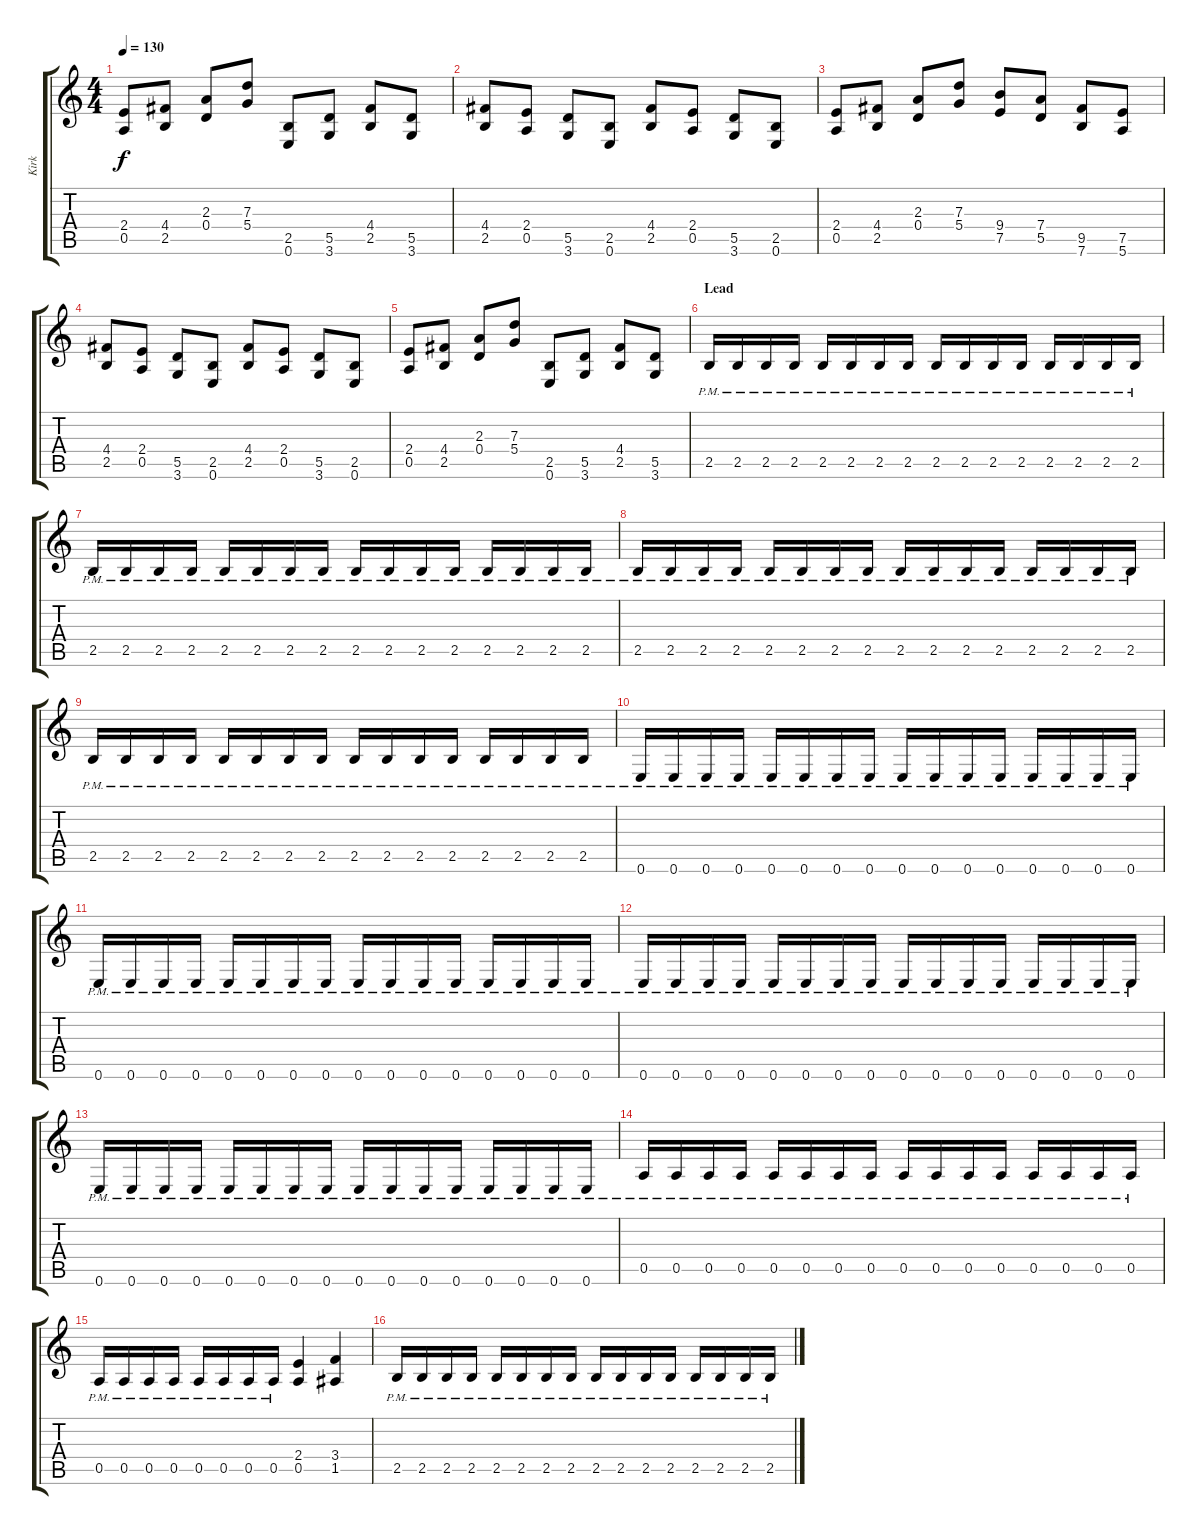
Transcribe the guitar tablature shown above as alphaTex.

\track ("Kirk" "Kirk") {instrument overdrivenguitar}
\staff {score tabs}
\tuning (E4 B3 G3 D3 A2 E2) {hide}
\ts (4 4)
\tempo 130
\clef g2
\ks c
(2.4 0.5).8{dy f} (4.4 2.5).8 (2.3 0.4).8 (7.3 5.4).8 (2.5 0.6).8 (5.5 3.6).8 (4.4 2.5).8 (5.5 3.6).8 |
(4.4 2.5).8 (2.4 0.5).8 (5.5 3.6).8 (2.5 0.6).8 (4.4 2.5).8 (2.4 0.5).8 (5.5 3.6).8 (2.5 0.6).8 |
(2.4 0.5).8 (4.4 2.5).8 (2.3 0.4).8 (7.3 5.4).8 (9.4 7.5).8 (7.4 5.5).8 (9.5 7.6).8 (7.5 5.6).8 |
(4.4 2.5).8 (2.4 0.5).8 (5.5 3.6).8 (2.5 0.6).8 (4.4 2.5).8 (2.4 0.5).8 (5.5 3.6).8 (2.5 0.6).8 |
(2.4 0.5).8 (4.4 2.5).8 (2.3 0.4).8 (7.3 5.4).8 (2.5 0.6).8 (5.5 3.6).8 (4.4 2.5).8 (5.5 3.6).8 |
\section ("" "Lead")
2.5{pm}.16 2.5{pm}.16 2.5{pm}.16 2.5{pm}.16 2.5{pm}.16 2.5{pm}.16 2.5{pm}.16 2.5{pm}.16 2.5{pm}.16 2.5{pm}.16 2.5{pm}.16 2.5{pm}.16 2.5{pm}.16 2.5{pm}.16 2.5{pm}.16 2.5{pm}.16 |
2.5{pm}.16 2.5{pm}.16 2.5{pm}.16 2.5{pm}.16 2.5{pm}.16 2.5{pm}.16 2.5{pm}.16 2.5{pm}.16 2.5{pm}.16 2.5{pm}.16 2.5{pm}.16 2.5{pm}.16 2.5{pm}.16 2.5{pm}.16 2.5{pm}.16 2.5{pm}.16 |
2.5{pm}.16 2.5{pm}.16 2.5{pm}.16 2.5{pm}.16 2.5{pm}.16 2.5{pm}.16 2.5{pm}.16 2.5{pm}.16 2.5{pm}.16 2.5{pm}.16 2.5{pm}.16 2.5{pm}.16 2.5{pm}.16 2.5{pm}.16 2.5{pm}.16 2.5{pm}.16 |
2.5{pm}.16 2.5{pm}.16 2.5{pm}.16 2.5{pm}.16 2.5{pm}.16 2.5{pm}.16 2.5{pm}.16 2.5{pm}.16 2.5{pm}.16 2.5{pm}.16 2.5{pm}.16 2.5{pm}.16 2.5{pm}.16 2.5{pm}.16 2.5{pm}.16 2.5{pm}.16 |
0.6{pm}.16 0.6{pm}.16 0.6{pm}.16 0.6{pm}.16 0.6{pm}.16 0.6{pm}.16 0.6{pm}.16 0.6{pm}.16 0.6{pm}.16 0.6{pm}.16 0.6{pm}.16 0.6{pm}.16 0.6{pm}.16 0.6{pm}.16 0.6{pm}.16 0.6{pm}.16 |
0.6{pm}.16 0.6{pm}.16 0.6{pm}.16 0.6{pm}.16 0.6{pm}.16 0.6{pm}.16 0.6{pm}.16 0.6{pm}.16 0.6{pm}.16 0.6{pm}.16 0.6{pm}.16 0.6{pm}.16 0.6{pm}.16 0.6{pm}.16 0.6{pm}.16 0.6{pm}.16 |
0.6{pm}.16 0.6{pm}.16 0.6{pm}.16 0.6{pm}.16 0.6{pm}.16 0.6{pm}.16 0.6{pm}.16 0.6{pm}.16 0.6{pm}.16 0.6{pm}.16 0.6{pm}.16 0.6{pm}.16 0.6{pm}.16 0.6{pm}.16 0.6{pm}.16 0.6{pm}.16 |
0.6{pm}.16 0.6{pm}.16 0.6{pm}.16 0.6{pm}.16 0.6{pm}.16 0.6{pm}.16 0.6{pm}.16 0.6{pm}.16 0.6{pm}.16 0.6{pm}.16 0.6{pm}.16 0.6{pm}.16 0.6{pm}.16 0.6{pm}.16 0.6{pm}.16 0.6{pm}.16 |
0.5{pm}.16 0.5{pm}.16 0.5{pm}.16 0.5{pm}.16 0.5{pm}.16 0.5{pm}.16 0.5{pm}.16 0.5{pm}.16 0.5{pm}.16 0.5{pm}.16 0.5{pm}.16 0.5{pm}.16 0.5{pm}.16 0.5{pm}.16 0.5{pm}.16 0.5{pm}.16 |
0.5{pm}.16 0.5{pm}.16 0.5{pm}.16 0.5{pm}.16 0.5{pm}.16 0.5{pm}.16 0.5{pm}.16 0.5{pm}.16 (2.4 0.5).4 (3.4 1.5).4 |
2.5{pm}.16 2.5{pm}.16 2.5{pm}.16 2.5{pm}.16 2.5{pm}.16 2.5{pm}.16 2.5{pm}.16 2.5{pm}.16 2.5{pm}.16 2.5{pm}.16 2.5{pm}.16 2.5{pm}.16 2.5{pm}.16 2.5{pm}.16 2.5{pm}.16 2.5{pm}.16
